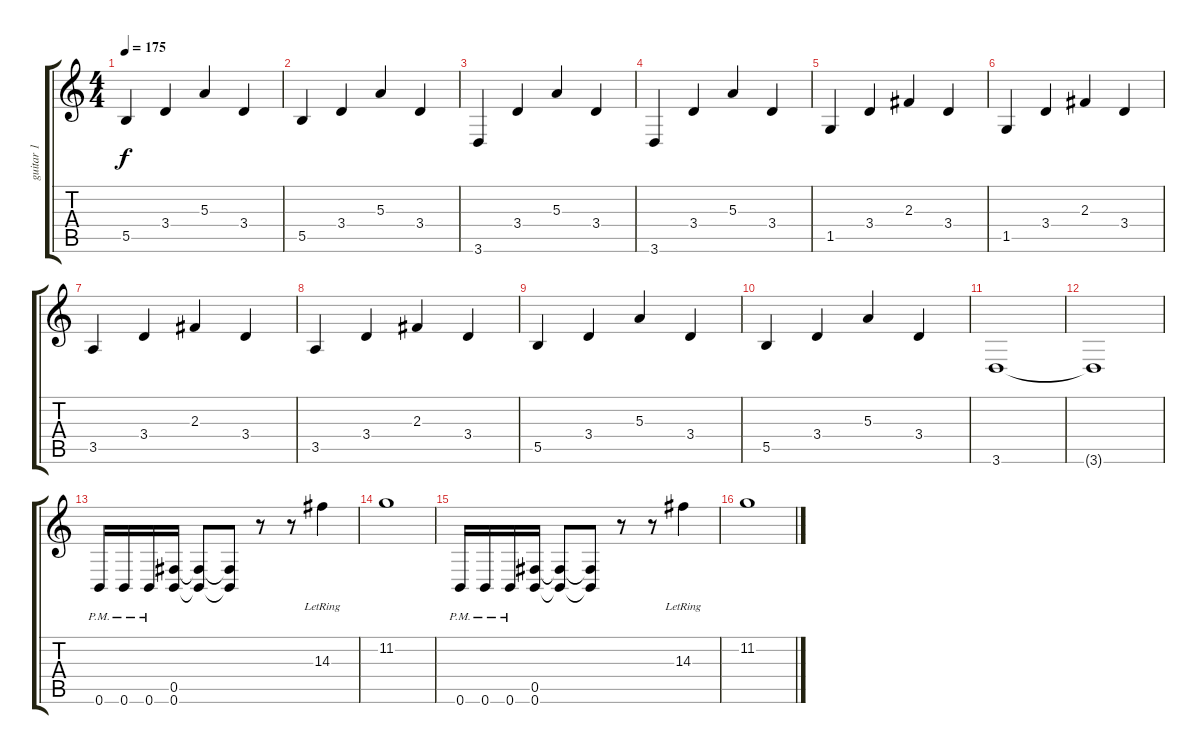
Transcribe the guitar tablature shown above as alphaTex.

\track ("guitar 1" "guitar 1") {instrument distortionguitar}
\staff {score tabs}
\tuning (Db4 Ab3 E3 B2 Gb2 B1) {hide}
\ts (4 4)
\tempo 175
\clef g2
\ks c
5.5.4{dy f} 3.4.4 5.3.4 3.4.4 |
5.5.4 3.4.4 5.3.4 3.4.4 |
3.6.4 3.4.4 5.3.4 3.4.4 |
3.6.4 3.4.4 5.3.4 3.4.4 |
1.5.4{instrument electricguitarclean} 3.4.4 2.3.4 3.4.4 |
1.5.4{instrument electricguitarclean} 3.4.4 2.3.4 3.4.4 |
3.5.4 3.4.4 2.3.4 3.4.4 |
3.5.4 3.4.4 2.3.4 3.4.4 |
5.5.4 3.4.4 5.3.4 3.4.4 |
5.5.4 3.4.4 5.3.4 3.4.4 |
3.6.1 |
3.6{t}.1 |
0.6{pm}.16{instrument distortionguitar} 0.6{pm}.16 0.6{pm}.16 (0.5 0.6).16 (0.5{t} 0.6{t}).8 (0.5{t} 0.6{t}).8 r.8 r.8 14.3{lr}.4 |
11.2.1 |
0.6{pm}.16{instrument distortionguitar} 0.6{pm}.16 0.6{pm}.16 (0.5 0.6).16 (0.5{t} 0.6{t}).8 (0.5{t} 0.6{t}).8 r.8 r.8 14.3{lr}.4 |
11.2.1
